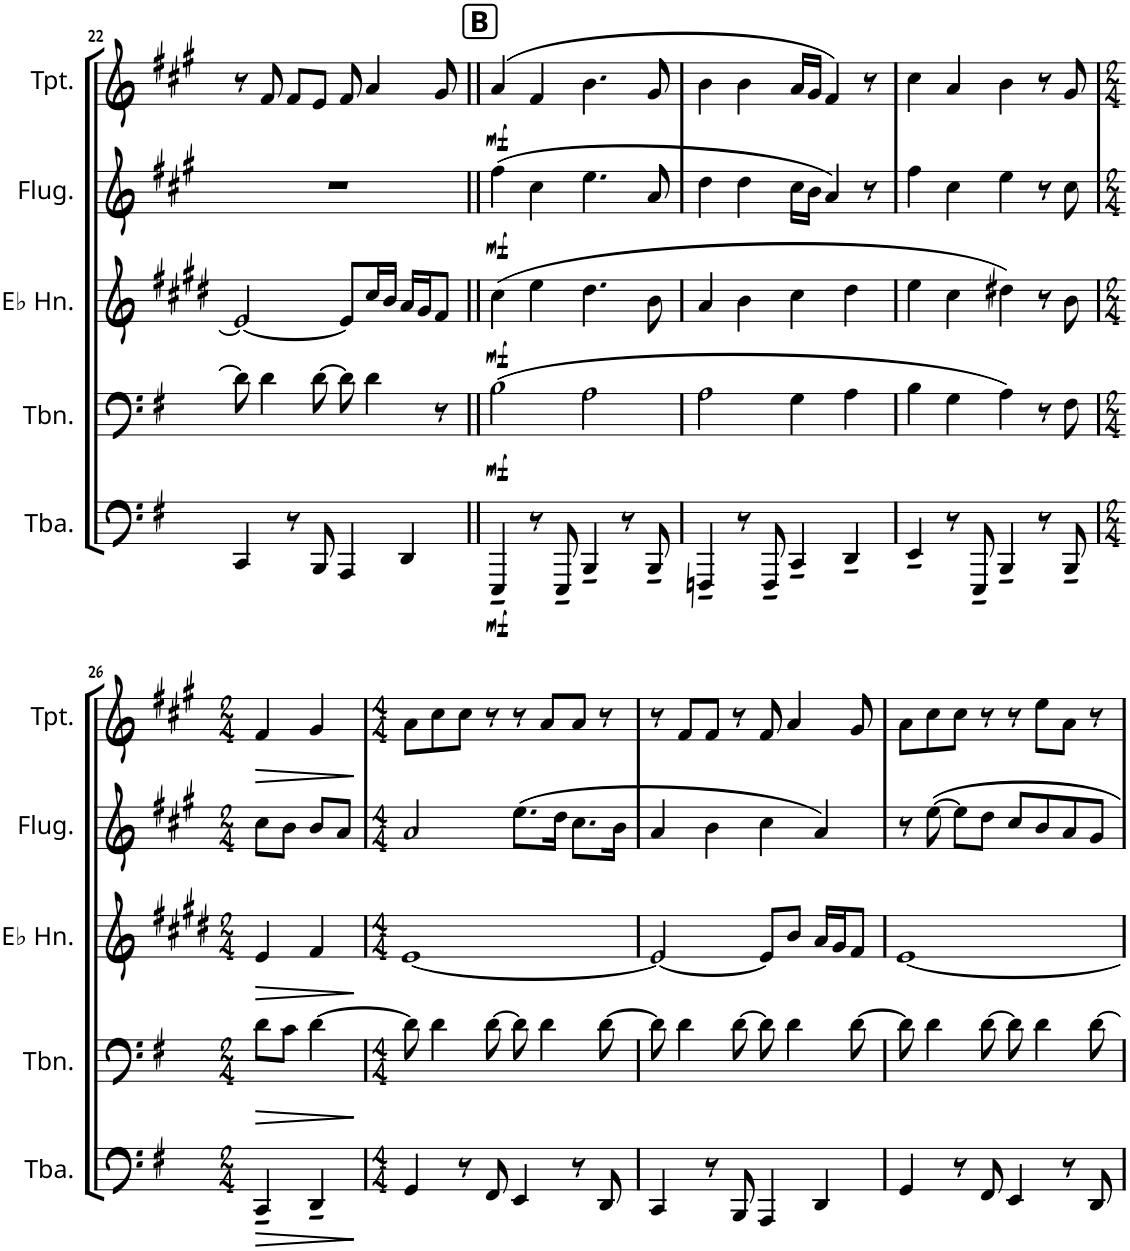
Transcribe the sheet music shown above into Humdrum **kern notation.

**kern	**dynam	**kern	**dynam	**kern	**dynam	**kern	**dynam	**kern	**dynam
*part5	*part5	*part4	*part4	*part3	*part3	*part2	*part2	*part1	*part1
*staff5	*staff5	*staff4	*staff4	*staff3	*staff3	*staff2	*staff2	*staff1	*staff1
*I"Tuba	*	*I"Trombone	*	*I"Horn in Eb	*	*I"Flugelhorn	*	*I"Trumpet in Bb	*
*I'Tba.	*	*I'Tbn.	*	*	*	*I'Flug.	*	*I'Tpt.	*
!!LO:PB:g=z
*clefF4	*	*clefF4	*	*clefG2	*	*clefG2	*	*clefG2	*
*	*	*	*	*Trd5c9	*	*Trd1c2	*	*Trd1c2	*
*k[f#]	*	*k[f#]	*	*k[f#c#g#d#]	*	*k[f#c#g#]	*	*k[f#c#g#]	*
*G:	*	*G:	*	*E:	*	*A:	*	*A:	*
*M4/4	*	*M4/4	*	*M4/4	*	*M4/4	*	*M4/4	*
=22	=22	=22	=22	=22	=22	=22	=22	=22	=22
4CC/	.	8d\]	.	2e/_	.	1r	.	8r	.
.	.	4d\	.	.	.	.	.	8f#/	.
8r	.	.	.	.	.	.	.	8f#/L	.
8BBB/	.	[8d\	.	.	.	.	.	8e/J	.
4AAA/	.	8d\]	.	8e/L]	.	.	.	8f#/	.
.	.	4d\	.	16cc#/L	.	.	.	4a/	.
.	.	.	.	16b/JJ	.	.	.	.	.
4DD/	.	.	.	16a/LL	.	.	.	.	.
.	.	.	.	16g#/J	.	.	.	.	.
.	.	8r	.	8f#/J	.	.	.	8g#/	.
!!LO:REH:place=s1:a:B:rj:fs=14:t=B
=23||	=23||	=23||	=23||	=23||	=23||	=23||	=23||	=23||	=23||
!	!LO:DY:b	!	!LO:DY:b	!	!LO:DY:b	!	!LO:DY:b	!	!LO:DY:b
4EEE~/	mf	(2B\	mf	(4cc#\	mf	(4ff#\	mf	(4a/	mf
8r	.	.	.	4ee\	.	4cc#\	.	4f#/	.
8EEE~/	.	.	.	.	.	.	.	.	.
4BBB~/	.	2A\	.	4.dd#\	.	4.ee\	.	4.b\	.
8r	.	.	.	.	.	.	.	.	.
8BBB~/	.	.	.	8b\	.	8a/	.	8g#/	.
=24	=24	=24	=24	=24	=24	=24	=24	=24	=24
4FFFn~/	.	2A\	.	4a/	.	4dd\	.	4b\	.
8r	.	.	.	4b\	.	4dd\	.	4b\	.
8FFF~/	.	.	.	.	.	.	.	.	.
4CC~/	.	4G\	.	4cc#\	.	16cc#\LL	.	16a/LL	.
.	.	.	.	.	.	16b\JJ	.	16g#/JJ	.
.	.	.	.	.	.	4a/)	.	4f#/)	.
4DD~/	.	4A\	.	4dd#\	.	.	.	.	.
.	.	.	.	.	.	8r	.	8r	.
=25	=25	=25	=25	=25	=25	=25	=25	=25	=25
4EE~/	.	4B\	.	4ee\	.	4ff#\	.	4cc#\	.
8r	.	4G\	.	4cc#\	.	4cc#\	.	4a/	.
8EEE~/	.	.	.	.	.	.	.	.	.
4BBB~/	.	4A\)	.	4dd#X\)	.	4ee\	.	4b\	.
8r	.	8r	.	8r	.	8r	.	8r	.
8BBB~/	.	8F#\	.	8b\	.	8cc#\	.	8g#/	.
!!LO:LB:g=z
=26	=26	=26	=26	=26	=26	=26	=26	=26	=26
*M2/4	*	*M2/4	*	*M2/4	*	*M2/4	*	*M2/4	*
!	!LO:HP:b	!	!LO:HP:b	!	!LO:HP:b	!	!	!	!LO:HP:b
4CC~/	>	8d\L	>	4e/	>	8cc#\L	.	4f#/	>
.	.	8c\J	.	.	.	8b\J	.	.	.
4DD~/	.	[4d\	.	4f#/	.	8b/L	.	4g#/	.
.	.	.	.	.	.	8a/J	.	.	.
.	]	.	]	.	]	.	.	.	]
=27	=27	=27	=27	=27	=27	=27	=27	=27	=27
*M4/4	*	*M4/4	*	*M4/4	*	*M4/4	*	*M4/4	*
4GG/	.	8d\]	.	[1e	.	2a/	.	8a\L	.
.	.	4d\	.	.	.	.	.	8cc#\	.
8r	.	.	.	.	.	.	.	8cc#\J	.
8FF#/	.	[8d\	.	.	.	.	.	8r	.
4EE/	.	8d\]	.	.	.	(8.ee\L	.	8r	.
.	.	4d\	.	.	.	.	.	8a/L	.
.	.	.	.	.	.	16dd\Jk	.	.	.
8r	.	.	.	.	.	8.cc#\L	.	8a/J	.
8DD/	.	[8d\	.	.	.	.	.	8r	.
.	.	.	.	.	.	16b\Jk	.	.	.
=28	=28	=28	=28	=28	=28	=28	=28	=28	=28
4CC/	.	8d\]	.	2e/_	.	4a/	.	8r	.
.	.	4d\	.	.	.	.	.	8f#/L	.
8r	.	.	.	.	.	4b\	.	8f#/J	.
8BBB/	.	[8d\	.	.	.	.	.	8r	.
4AAA/	.	8d\]	.	8e/L]	.	4cc#\	.	8f#/	.
.	.	4d\	.	8b/J	.	.	.	4a/	.
4DD/	.	.	.	16a/LL	.	4a/)	.	.	.
.	.	.	.	16g#/J	.	.	.	.	.
.	.	[8d\	.	8f#/J	.	.	.	8g#/	.
=29	=29	=29	=29	=29	=29	=29	=29	=29	=29
4GG/	.	8d\]	.	[1e	.	8r	.	8a\L	.
.	.	4d\	.	.	.	[8ee\	.	8cc#\	.
8r	.	.	.	.	.	8ee\L]	.	8cc#\J	.
8FF#/	.	[8d\	.	.	.	8dd\J	.	8r	.
4EE/	.	8d\]	.	.	.	8cc#/L	.	8r	.
.	.	4d\	.	.	.	8b/	.	8ee\L	.
8r	.	.	.	.	.	8a/	.	8a\J	.
8DD/	.	[8d\	.	.	.	8g#/J	.	8r	.
=	=	=	=	=	=	=	=	=	=
*-	*-	*-	*-	*-	*-	*-	*-	*-	*-
